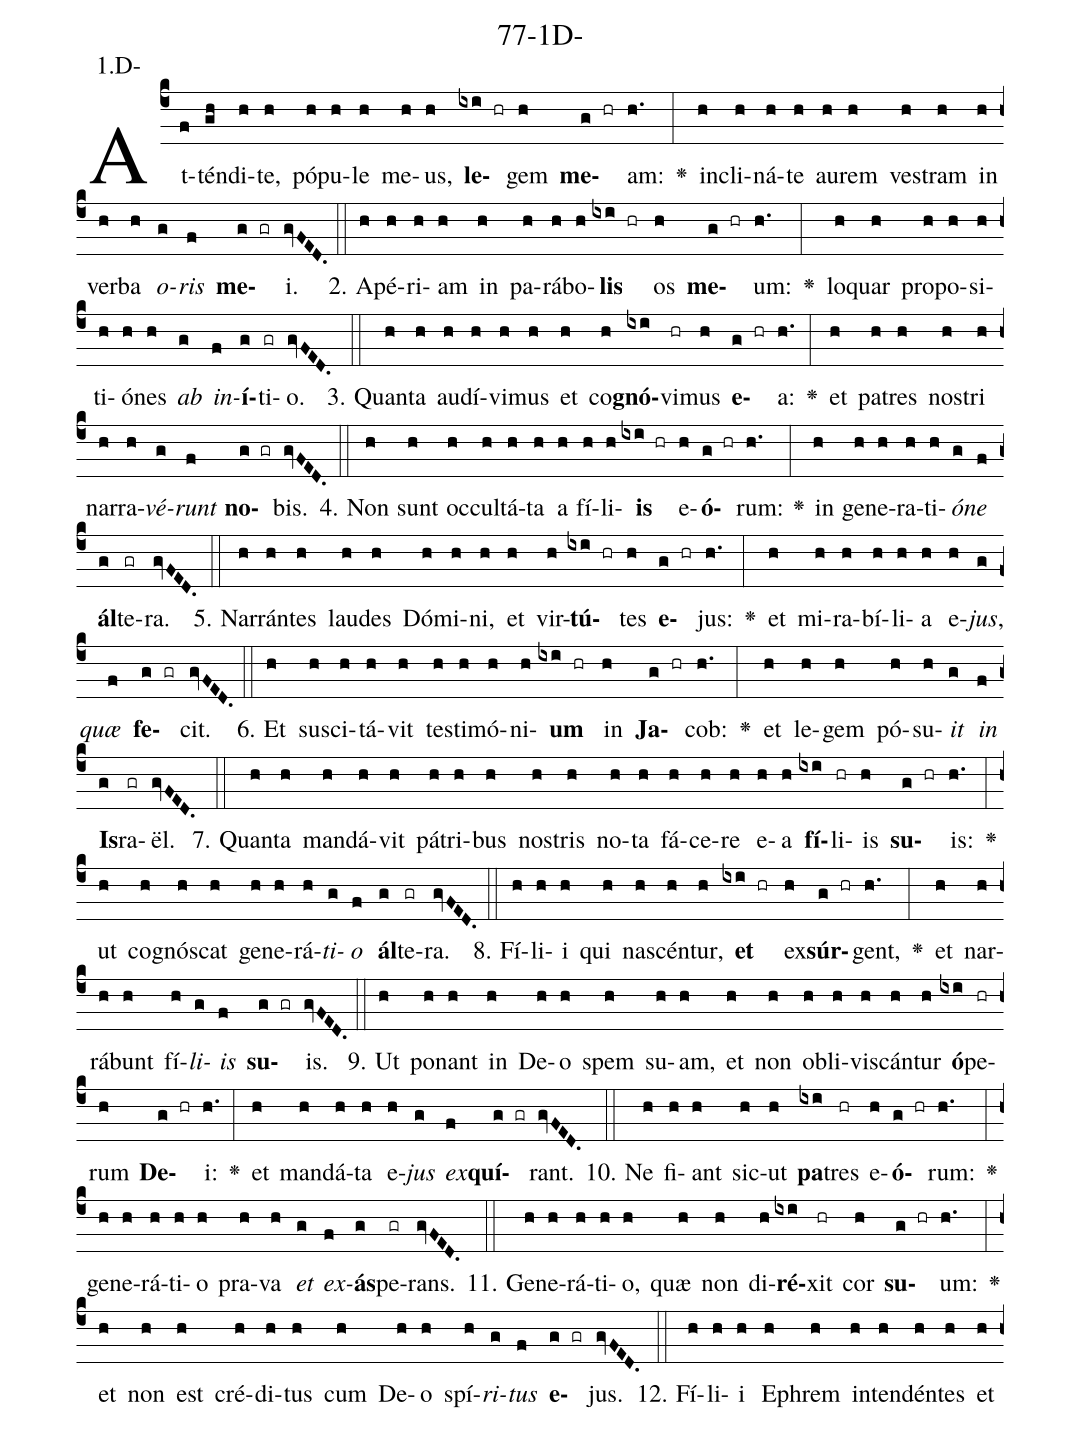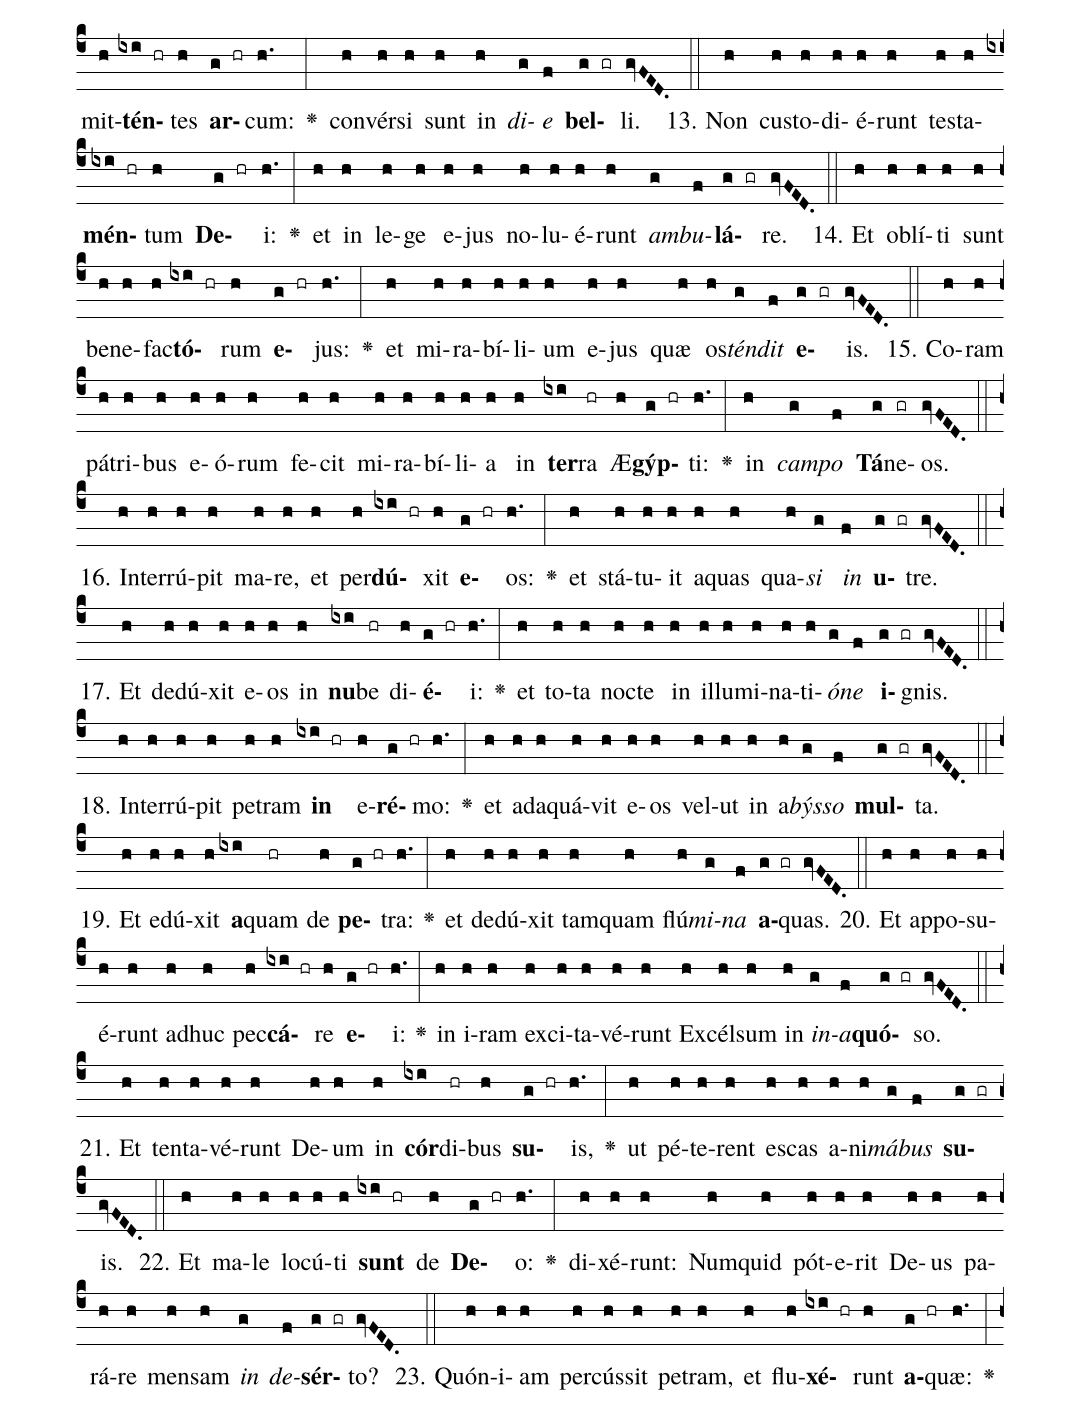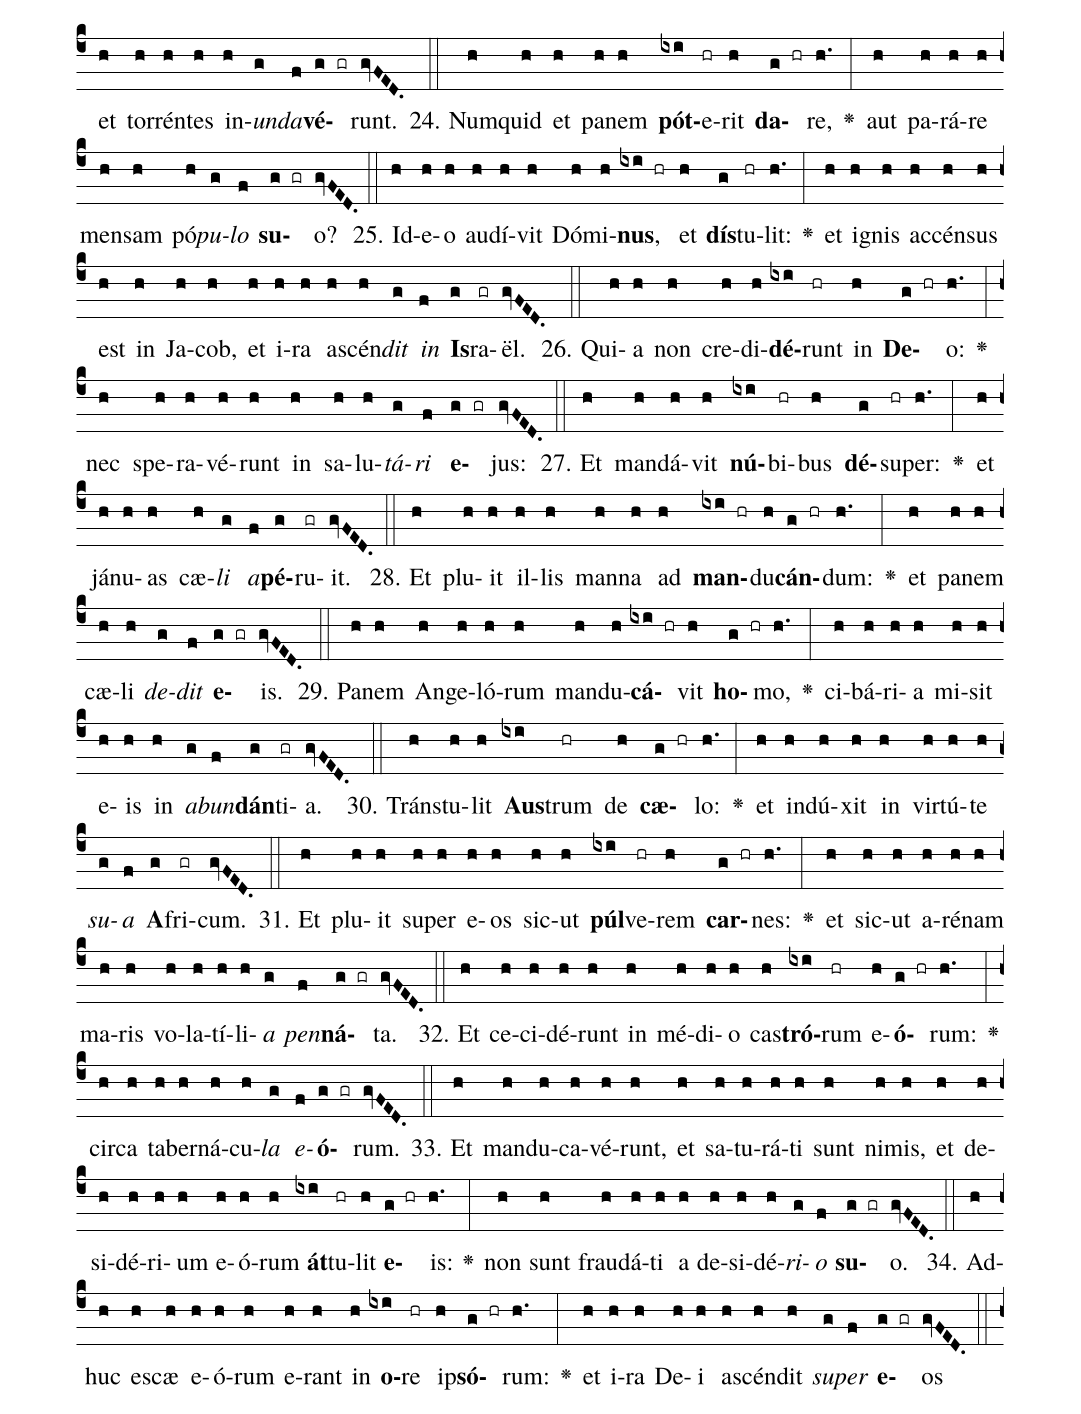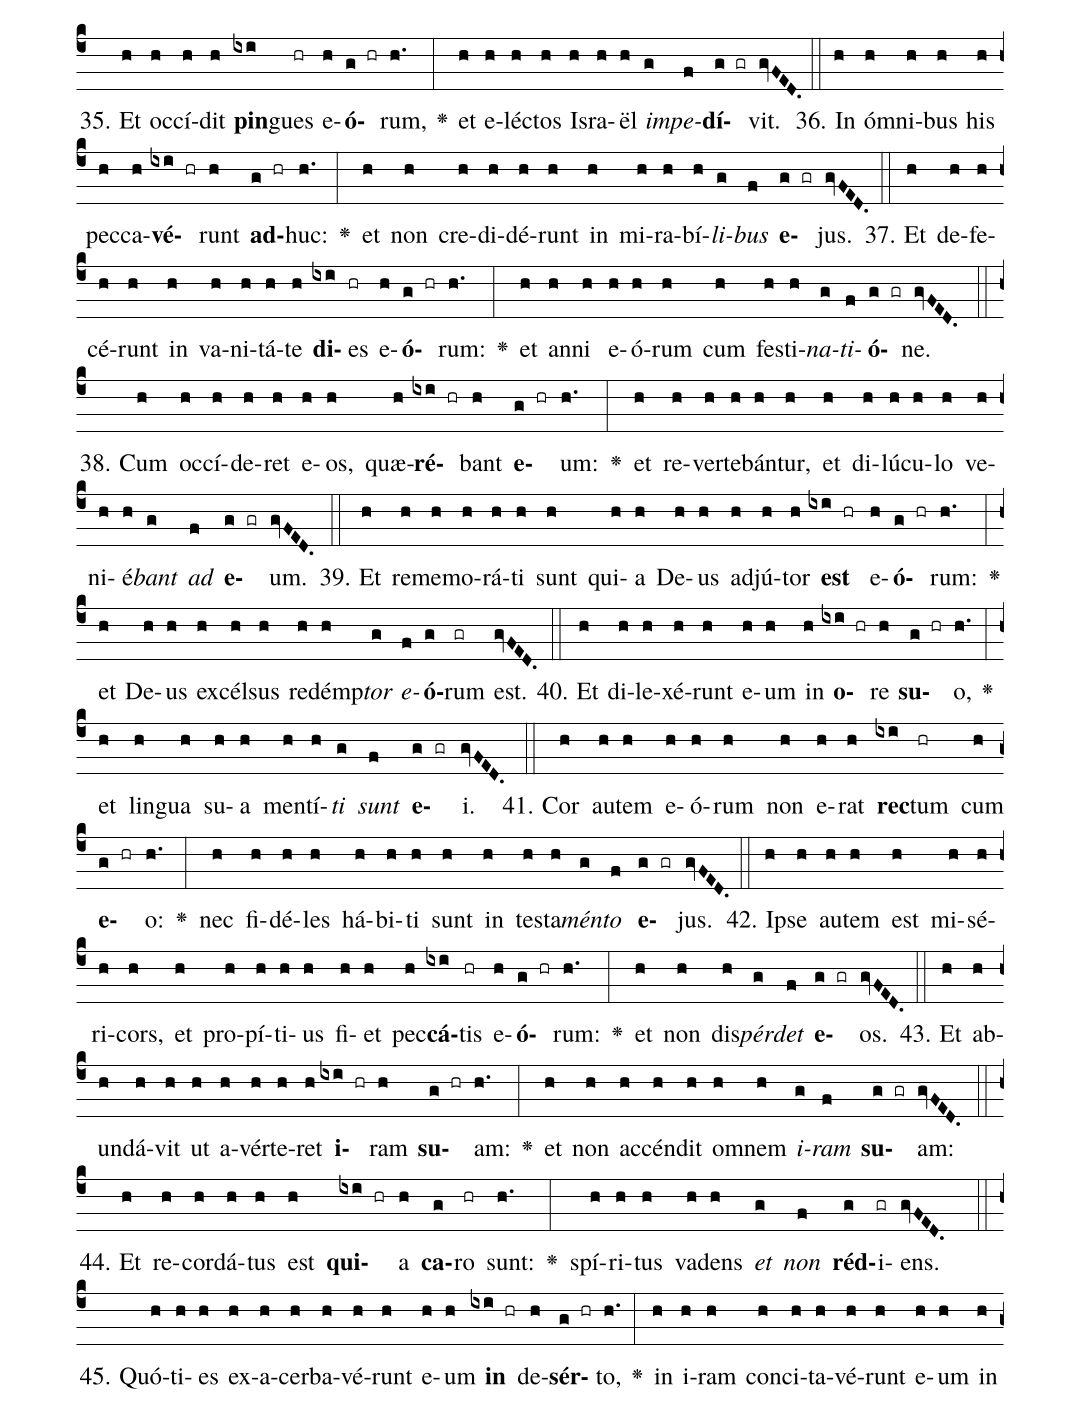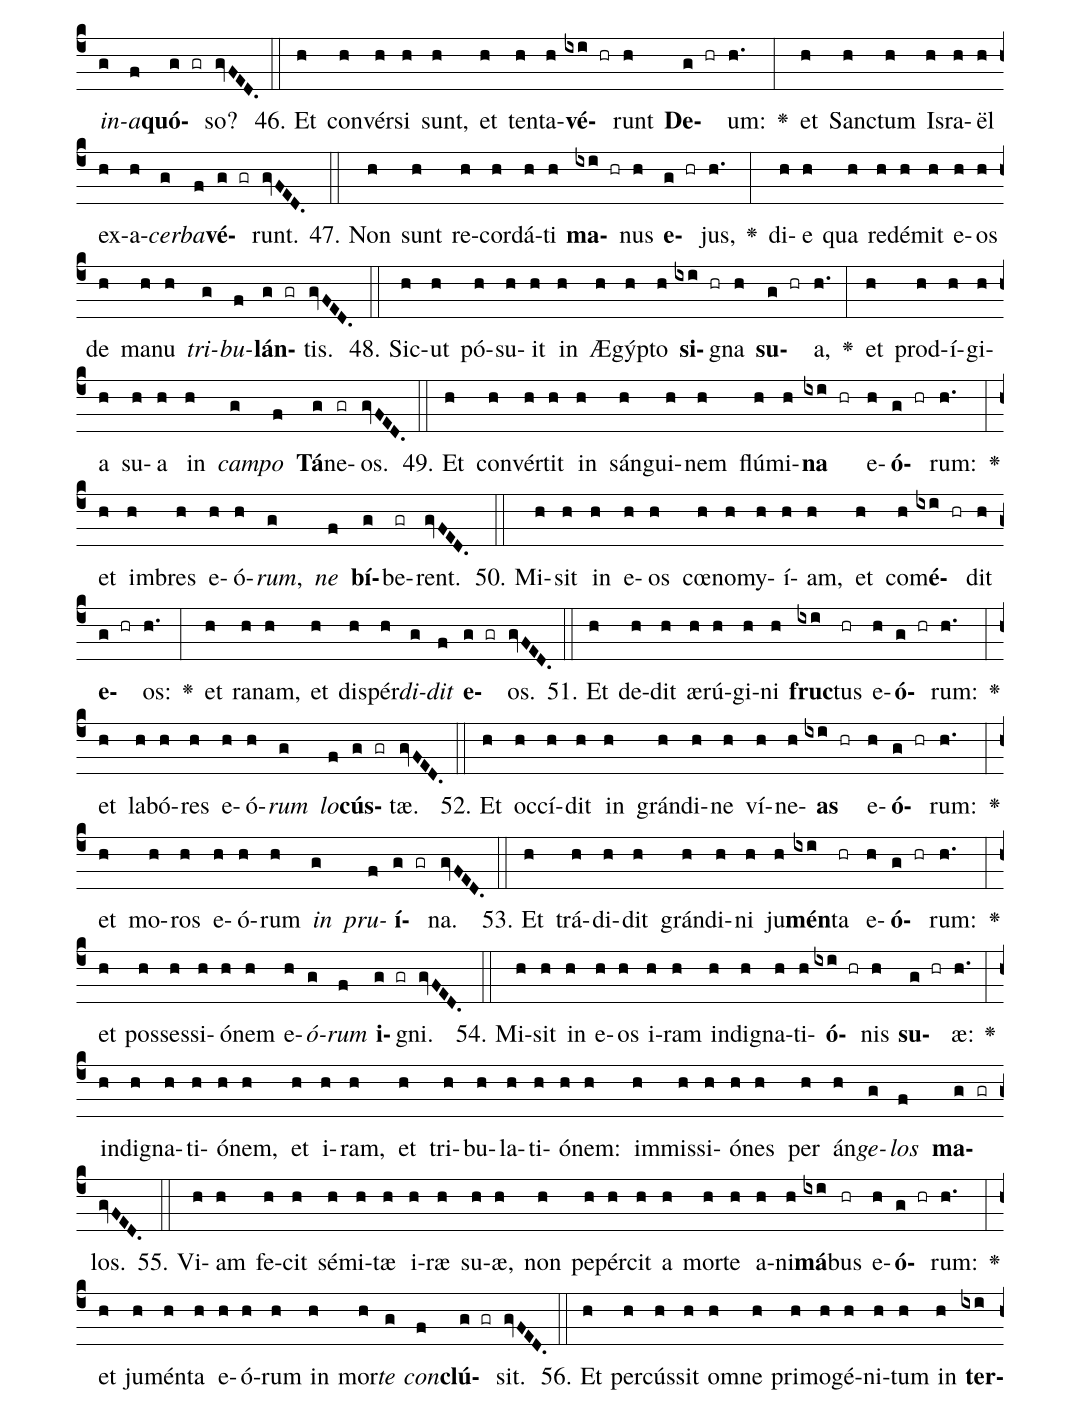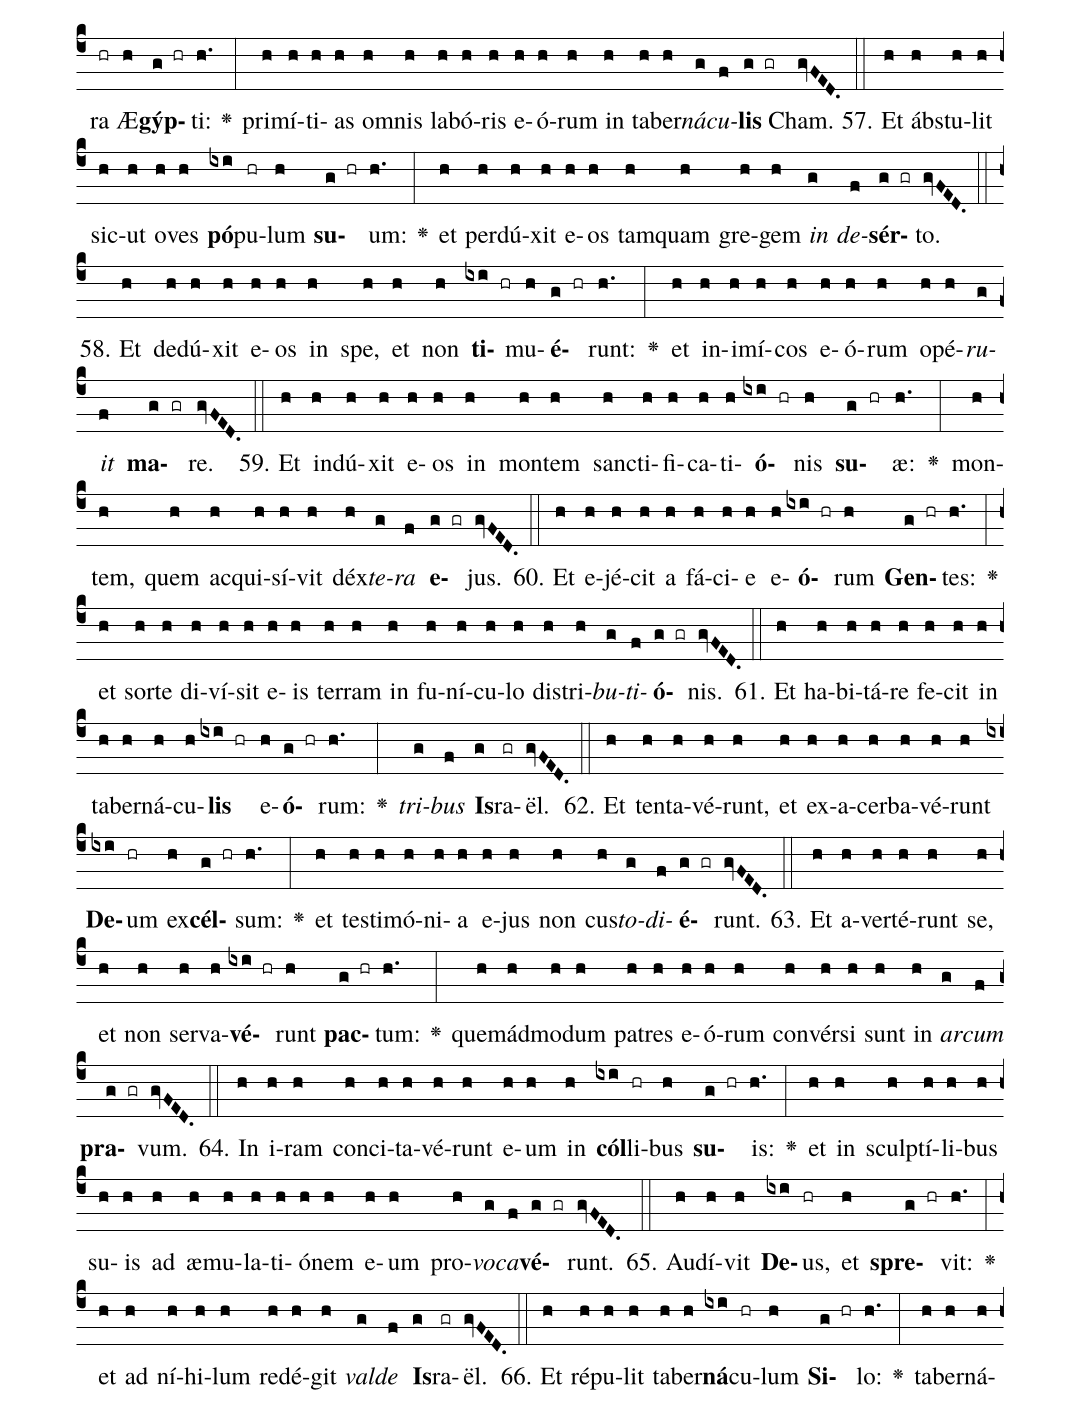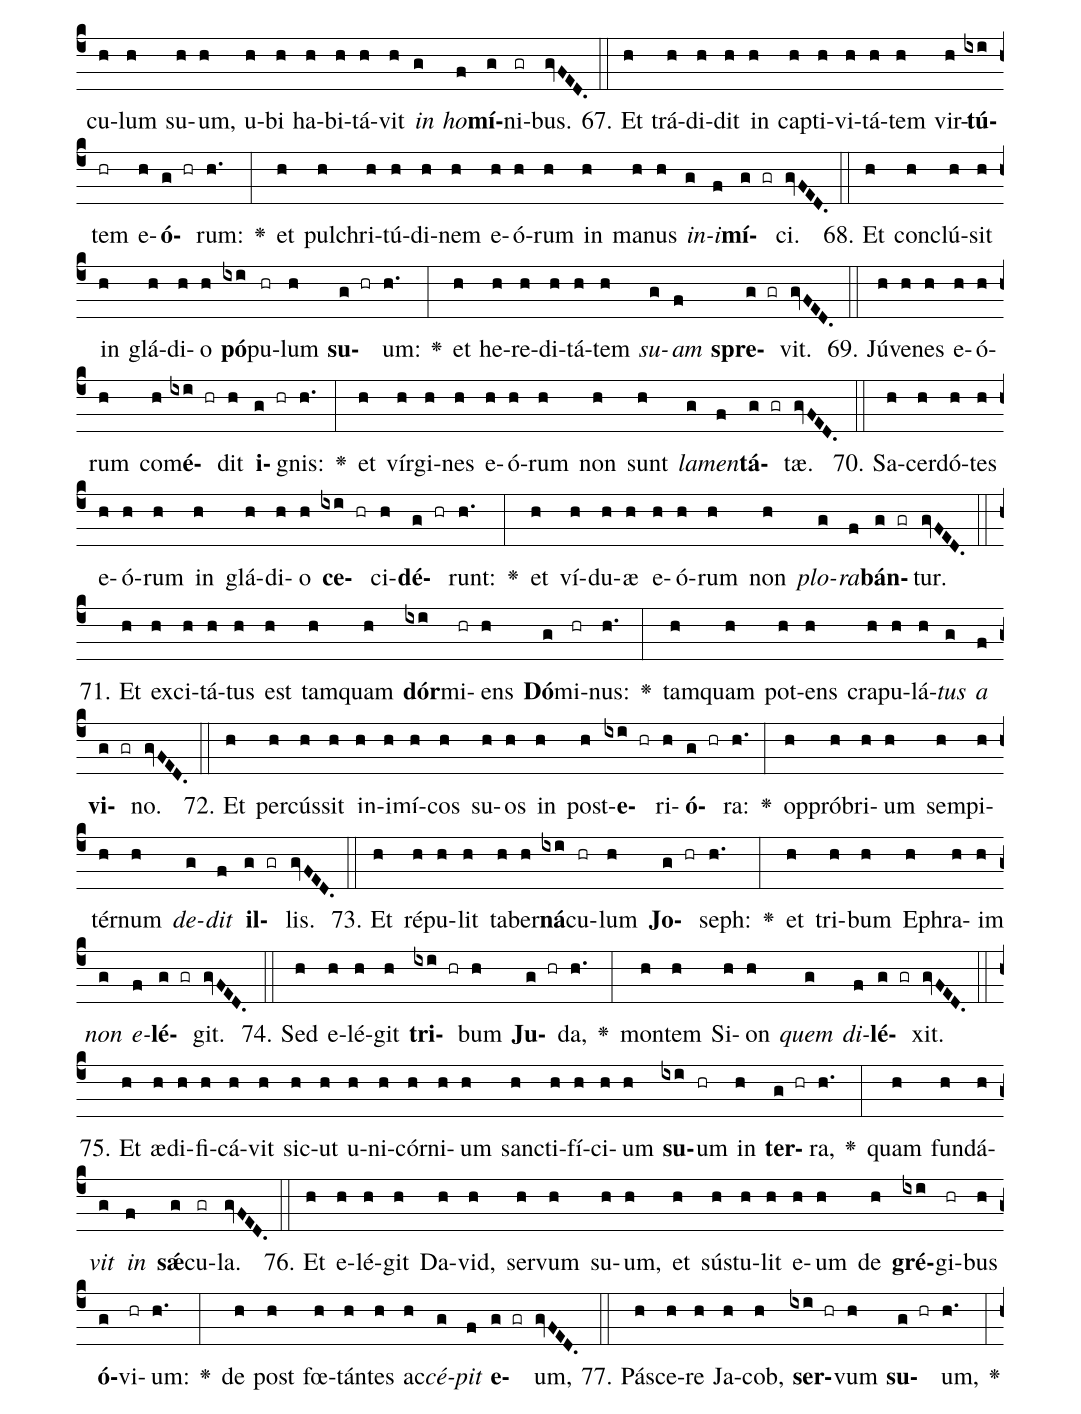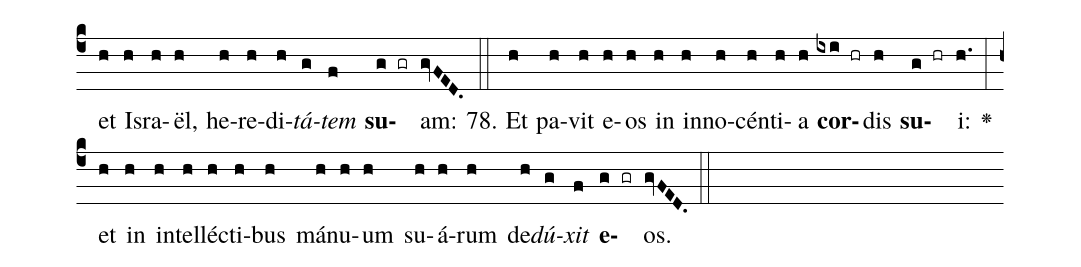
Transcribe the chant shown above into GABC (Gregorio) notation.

name: 77-1D-;
annotation: 1.D-;
%%
(c4)At(f)tén(gh)di(h)te,(h) pó(h)pu(h)le(h) me(h)us,(h) <b>le</b>(ixi hr)gem(h) <b>me</b>(g hr)am:(h.) <v>\greheightstar</v>(:) in(h)cli(h)ná(h)te(h) au(h)rem(h) ves(h)tram(h) in(h) ver(h)ba(h) <i>o</i>(g)<i>ris</i>(f) <b>me</b>(g gr)i.(gvFED.) (::)
2. A(h)pé(h)ri(h)am(h) in(h) pa(h)rá(h)bo(h)<b>lis</b>(ixi hr) os(h) <b>me</b>(g hr)um:(h.) <v>\greheightstar</v>(:) lo(h)quar(h) pro(h)po(h)si(h)ti(h)ó(h)nes(h) <i>ab</i>(g) <i>in</i>(f)<b>í</b>(g)ti(gr)o.(gvFED.) (::)
3. Quan(h)ta(h) au(h)dí(h)vi(h)mus(h) et(h) co(h)<b>gnó</b>(ixi)vi(hr)mus(h) <b>e</b>(g hr)a:(h.) <v>\greheightstar</v>(:) et(h) pa(h)tres(h) nos(h)tri(h) nar(h)ra(h)<i>vé</i>(g)<i>runt</i>(f) <b>no</b>(g gr)bis.(gvFED.) (::)
4. Non(h) sunt(h) oc(h)cul(h)tá(h)ta(h) a(h) fí(h)li(h)<b>is</b>(ixi hr) e(h)<b>ó</b>(g hr)rum:(h.) <v>\greheightstar</v>(:) in(h) ge(h)ne(h)ra(h)ti(h)<i>ó</i>(g)<i>ne</i>(f) <b>ál</b>(g)te(gr)ra.(gvFED.) (::)
5. Nar(h)rán(h)tes(h) lau(h)des(h) Dó(h)mi(h)ni,(h) et(h) vir(h)<b>tú</b>(ixi hr)tes(h) <b>e</b>(g hr)jus:(h.) <v>\greheightstar</v>(:) et(h) mi(h)ra(h)bí(h)li(h)a(h) e(h)<i>jus</i>,(g) <i>quæ</i>(f) <b>fe</b>(g gr)cit.(gvFED.) (::)
6. Et(h) su(h)sci(h)tá(h)vit(h) tes(h)ti(h)mó(h)ni(h)<b>um</b>(ixi hr) in(h) <b>Ja</b>(g hr)cob:(h.) <v>\greheightstar</v>(:) et(h) le(h)gem(h) pó(h)su(h)<i>it</i>(g) <i>in</i>(f) <b>Is</b>(g)ra(gr)ël.(gvFED.) (::)
7. Quan(h)ta(h) man(h)dá(h)vit(h) pá(h)tri(h)bus(h) nos(h)tris(h) no(h)ta(h) fá(h)ce(h)re(h) e(h)a(h) <b>fí</b>(ixi)li(hr)is(h) <b>su</b>(g hr)is:(h.) <v>\greheightstar</v>(:) ut(h) co(h)gnós(h)cat(h) ge(h)ne(h)rá(h)<i>ti</i>(g)<i>o</i>(f) <b>ál</b>(g)te(gr)ra.(gvFED.) (::)
8. Fí(h)li(h)i(h) qui(h) na(h)scén(h)tur,(h) <b>et</b>(ixi hr) ex(h)<b>súr</b>(g hr)gent,(h.) <v>\greheightstar</v>(:) et(h) nar(h)rá(h)bunt(h) fí(h)<i>li</i>(g)<i>is</i>(f) <b>su</b>(g gr)is.(gvFED.) (::)
9. Ut(h) po(h)nant(h) in(h) De(h)o(h) spem(h) su(h)am,(h) et(h) non(h) ob(h)li(h)vis(h)cán(h)tur(h) <b>ó</b>(ixi)pe(hr)rum(h) <b>De</b>(g hr)i:(h.) <v>\greheightstar</v>(:) et(h) man(h)dá(h)ta(h) e(h)<i>jus</i>(g) <i>ex</i>(f)<b>quí</b>(g gr)rant.(gvFED.) (::)
10. Ne(h) fi(h)ant(h) sic(h)ut(h) <b>pa</b>(ixi)tres(hr) e(h)<b>ó</b>(g hr)rum:(h.) <v>\greheightstar</v>(:) ge(h)ne(h)rá(h)ti(h)o(h) pra(h)va(h) <i>et</i>(g) <i>ex</i>(f)<b>ás</b>(g)pe(gr)rans.(gvFED.) (::)
11. Ge(h)ne(h)rá(h)ti(h)o,(h) quæ(h) non(h) di(h)<b>ré</b>(ixi)xit(hr) cor(h) <b>su</b>(g hr)um:(h.) <v>\greheightstar</v>(:) et(h) non(h) est(h) cré(h)di(h)tus(h) cum(h) De(h)o(h) spí(h)<i>ri</i>(g)<i>tus</i>(f) <b>e</b>(g gr)jus.(gvFED.) (::)
12. Fí(h)li(h)i(h) E(h)phrem(h) in(h)ten(h)dén(h)tes(h) et(h) mit(h)<b>tén</b>(ixi hr)tes(h) <b>ar</b>(g hr)cum:(h.) <v>\greheightstar</v>(:) con(h)vér(h)si(h) sunt(h) in(h) <i>di</i>(g)<i>e</i>(f) <b>bel</b>(g gr)li.(gvFED.) (::)
13. Non(h) cus(h)to(h)di(h)é(h)runt(h) tes(h)ta(h)<b>mén</b>(ixi hr)tum(h) <b>De</b>(g hr)i:(h.) <v>\greheightstar</v>(:) et(h) in(h) le(h)ge(h) e(h)jus(h) no(h)lu(h)é(h)runt(h) <i>am</i>(g)<i>bu</i>(f)<b>lá</b>(g gr)re.(gvFED.) (::)
14. Et(h) ob(h)lí(h)ti(h) sunt(h) be(h)ne(h)fac(h)<b>tó</b>(ixi hr)rum(h) <b>e</b>(g hr)jus:(h.) <v>\greheightstar</v>(:) et(h) mi(h)ra(h)bí(h)li(h)um(h) e(h)jus(h) quæ(h) os(h)<i>tén</i>(g)<i>dit</i>(f) <b>e</b>(g gr)is.(gvFED.) (::)
15. Co(h)ram(h) pá(h)tri(h)bus(h) e(h)ó(h)rum(h) fe(h)cit(h) mi(h)ra(h)bí(h)li(h)a(h) in(h) <b>ter</b>(ixi)ra(hr) Æ(h)<b>gýp</b>(g hr)ti:(h.) <v>\greheightstar</v>(:) in(h) <i>cam</i>(g)<i>po</i>(f) <b>Tá</b>(g)ne(gr)os.(gvFED.) (::)
16. In(h)ter(h)rú(h)pit(h) ma(h)re,(h) et(h) per(h)<b>dú</b>(ixi hr)xit(h) <b>e</b>(g hr)os:(h.) <v>\greheightstar</v>(:) et(h) stá(h)tu(h)it(h) a(h)quas(h) qua(h)<i>si</i>(g) <i>in</i>(f) <b>u</b>(g gr)tre.(gvFED.) (::)
17. Et(h) de(h)dú(h)xit(h) e(h)os(h) in(h) <b>nu</b>(ixi)be(hr) di(h)<b>é</b>(g hr)i:(h.) <v>\greheightstar</v>(:) et(h) to(h)ta(h) noc(h)te(h) in(h) il(h)lu(h)mi(h)na(h)ti(h)<i>ó</i>(g)<i>ne</i>(f) <b>i</b>(g gr)gnis.(gvFED.) (::)
18. In(h)ter(h)rú(h)pit(h) pe(h)tram(h) <b>in</b>(ixi hr) e(h)<b>ré</b>(g hr)mo:(h.) <v>\greheightstar</v>(:) et(h) ad(h)a(h)quá(h)vit(h) e(h)os(h) vel(h)ut(h) in(h) a(h)<i>býs</i>(g)<i>so</i>(f) <b>mul</b>(g gr)ta.(gvFED.) (::)
19. Et(h) e(h)dú(h)xit(h) <b>a</b>(ixi)quam(hr) de(h) <b>pe</b>(g hr)tra:(h.) <v>\greheightstar</v>(:) et(h) de(h)dú(h)xit(h) tam(h)quam(h) flú(h)<i>mi</i>(g)<i>na</i>(f) <b>a</b>(g gr)quas.(gvFED.) (::)
20. Et(h) ap(h)po(h)su(h)é(h)runt(h) ad(h)huc(h) pec(h)<b>cá</b>(ixi hr)re(h) <b>e</b>(g hr)i:(h.) <v>\greheightstar</v>(:) in(h) i(h)ram(h) ex(h)ci(h)ta(h)vé(h)runt(h) Ex(h)cél(h)sum(h) in(h) <i>in</i>(g)<i>a</i>(f)<b>quó</b>(g gr)so.(gvFED.) (::)
21. Et(h) ten(h)ta(h)vé(h)runt(h) De(h)um(h) in(h) <b>cór</b>(ixi)di(hr)bus(h) <b>su</b>(g hr)is,(h.) <v>\greheightstar</v>(:) ut(h) pé(h)te(h)rent(h) es(h)cas(h) a(h)ni(h)<i>má</i>(g)<i>bus</i>(f) <b>su</b>(g gr)is.(gvFED.) (::)
22. Et(h) ma(h)le(h) lo(h)cú(h)ti(h) <b>sunt</b>(ixi hr) de(h) <b>De</b>(g hr)o:(h.) <v>\greheightstar</v>(:) di(h)xé(h)runt:(h) Num(h)quid(h) pót(h)e(h)rit(h) De(h)us(h) pa(h)rá(h)re(h) men(h)sam(h) <i>in</i>(g) <i>de</i>(f)<b>sér</b>(g gr)to?(gvFED.) (::)
23. Quón(h)i(h)am(h) per(h)cús(h)sit(h) pe(h)tram,(h) et(h) flu(h)<b>xé</b>(ixi hr)runt(h) <b>a</b>(g hr)quæ:(h.) <v>\greheightstar</v>(:) et(h) tor(h)rén(h)tes(h) in(h)<i>un</i>(g)<i>da</i>(f)<b>vé</b>(g gr)runt.(gvFED.) (::)
24. Num(h)quid(h) et(h) pa(h)nem(h) <b>pót</b>(ixi)e(hr)rit(h) <b>da</b>(g hr)re,(h.) <v>\greheightstar</v>(:) aut(h) pa(h)rá(h)re(h) men(h)sam(h) pó(h)<i>pu</i>(g)<i>lo</i>(f) <b>su</b>(g gr)o?(gvFED.) (::)
25. Id(h)e(h)o(h) au(h)dí(h)vit(h) Dó(h)mi(h)<b>nus</b>,(ixi hr) et(h) <b>dís</b>(g)tu(hr)lit:(h.) <v>\greheightstar</v>(:) et(h) i(h)gnis(h) ac(h)cén(h)sus(h) est(h) in(h) Ja(h)cob,(h) et(h) i(h)ra(h) a(h)scén(h)<i>dit</i>(g) <i>in</i>(f) <b>Is</b>(g)ra(gr)ël.(gvFED.) (::)
26. Qui(h)a(h) non(h) cre(h)di(h)<b>dé</b>(ixi)runt(hr) in(h) <b>De</b>(g hr)o:(h.) <v>\greheightstar</v>(:) nec(h) spe(h)ra(h)vé(h)runt(h) in(h) sa(h)lu(h)<i>tá</i>(g)<i>ri</i>(f) <b>e</b>(g gr)jus:(gvFED.) (::)
27. Et(h) man(h)dá(h)vit(h) <b>nú</b>(ixi)bi(hr)bus(h) <b>dé</b>(g)su(hr)per:(h.) <v>\greheightstar</v>(:) et(h) já(h)nu(h)as(h) cæ(h)<i>li</i>(g) <i>a</i>(f)<b>pé</b>(g)ru(gr)it.(gvFED.) (::)
28. Et(h) plu(h)it(h) il(h)lis(h) man(h)na(h) ad(h) <b>man</b>(ixi hr)du(h)<b>cán</b>(g hr)dum:(h.) <v>\greheightstar</v>(:) et(h) pa(h)nem(h) cæ(h)li(h) <i>de</i>(g)<i>dit</i>(f) <b>e</b>(g gr)is.(gvFED.) (::)
29. Pa(h)nem(h) An(h)ge(h)ló(h)rum(h) man(h)du(h)<b>cá</b>(ixi hr)vit(h) <b>ho</b>(g hr)mo,(h.) <v>\greheightstar</v>(:) ci(h)bá(h)ri(h)a(h) mi(h)sit(h) e(h)is(h) in(h) <i>ab</i>(g)<i>un</i>(f)<b>dán</b>(g)ti(gr)a.(gvFED.) (::)
30. Tráns(h)tu(h)lit(h) <b>Aus</b>(ixi)trum(hr) de(h) <b>cæ</b>(g hr)lo:(h.) <v>\greheightstar</v>(:) et(h) in(h)dú(h)xit(h) in(h) vir(h)tú(h)te(h) <i>su</i>(g)<i>a</i>(f) <b>A</b>(g)fri(gr)cum.(gvFED.) (::)
31. Et(h) plu(h)it(h) su(h)per(h) e(h)os(h) sic(h)ut(h) <b>púl</b>(ixi)ve(hr)rem(h) <b>car</b>(g hr)nes:(h.) <v>\greheightstar</v>(:) et(h) sic(h)ut(h) a(h)ré(h)nam(h) ma(h)ris(h) vo(h)la(h)tí(h)li(h)<i>a</i>(g) <i>pen</i>(f)<b>ná</b>(g gr)ta.(gvFED.) (::)
32. Et(h) ce(h)ci(h)dé(h)runt(h) in(h) mé(h)di(h)o(h) cas(h)<b>tró</b>(ixi)rum(hr) e(h)<b>ó</b>(g hr)rum:(h.) <v>\greheightstar</v>(:) cir(h)ca(h) ta(h)ber(h)ná(h)cu(h)<i>la</i>(g) <i>e</i>(f)<b>ó</b>(g gr)rum.(gvFED.) (::)
33. Et(h) man(h)du(h)ca(h)vé(h)runt,(h) et(h) sa(h)tu(h)rá(h)ti(h) sunt(h) ni(h)mis,(h) et(h) de(h)si(h)dé(h)ri(h)um(h) e(h)ó(h)rum(h) <b>át</b>(ixi)tu(hr)lit(h) <b>e</b>(g hr)is:(h.) <v>\greheightstar</v>(:) non(h) sunt(h) frau(h)dá(h)ti(h) a(h) de(h)si(h)dé(h)<i>ri</i>(g)<i>o</i>(f) <b>su</b>(g gr)o.(gvFED.) (::)
34. Ad(h)huc(h) e(h)scæ(h) e(h)ó(h)rum(h) e(h)rant(h) in(h) <b>o</b>(ixi)re(hr) ip(h)<b>só</b>(g hr)rum:(h.) <v>\greheightstar</v>(:) et(h) i(h)ra(h) De(h)i(h) a(h)scén(h)dit(h) <i>su</i>(g)<i>per</i>(f) <b>e</b>(g gr)os(gvFED.) (::)
35. Et(h) oc(h)cí(h)dit(h) <b>pin</b>(ixi)gues(hr) e(h)<b>ó</b>(g hr)rum,(h.) <v>\greheightstar</v>(:) et(h) e(h)léc(h)tos(h) Is(h)ra(h)ël(h) <i>im</i>(g)<i>pe</i>(f)<b>dí</b>(g gr)vit.(gvFED.) (::)
36. In(h) óm(h)ni(h)bus(h) his(h) pec(h)ca(h)<b>vé</b>(ixi hr)runt(h) <b>ad</b>(g hr)huc:(h.) <v>\greheightstar</v>(:) et(h) non(h) cre(h)di(h)dé(h)runt(h) in(h) mi(h)ra(h)bí(h)<i>li</i>(g)<i>bus</i>(f) <b>e</b>(g gr)jus.(gvFED.) (::)
37. Et(h) de(h)fe(h)cé(h)runt(h) in(h) va(h)ni(h)tá(h)te(h) <b>di</b>(ixi)es(hr) e(h)<b>ó</b>(g hr)rum:(h.) <v>\greheightstar</v>(:) et(h) an(h)ni(h) e(h)ó(h)rum(h) cum(h) fes(h)ti(h)<i>na</i>(g)<i>ti</i>(f)<b>ó</b>(g gr)ne.(gvFED.) (::)
38. Cum(h) oc(h)cí(h)de(h)ret(h) e(h)os,(h) quæ(h)<b>ré</b>(ixi hr)bant(h) <b>e</b>(g hr)um:(h.) <v>\greheightstar</v>(:) et(h) re(h)ver(h)te(h)bán(h)tur,(h) et(h) di(h)lú(h)cu(h)lo(h) ve(h)ni(h)é(h)<i>bant</i>(g) <i>ad</i>(f) <b>e</b>(g gr)um.(gvFED.) (::)
39. Et(h) re(h)me(h)mo(h)rá(h)ti(h) sunt(h) qui(h)a(h) De(h)us(h) ad(h)jú(h)tor(h) <b>est</b>(ixi hr) e(h)<b>ó</b>(g hr)rum:(h.) <v>\greheightstar</v>(:) et(h) De(h)us(h) ex(h)cél(h)sus(h) red(h)émp(h)<i>tor</i>(g) <i>e</i>(f)<b>ó</b>(g)rum(gr) est.(gvFED.) (::)
40. Et(h) di(h)le(h)xé(h)runt(h) e(h)um(h) in(h) <b>o</b>(ixi hr)re(h) <b>su</b>(g hr)o,(h.) <v>\greheightstar</v>(:) et(h) lin(h)gua(h) su(h)a(h) men(h)tí(h)<i>ti</i>(g) <i>sunt</i>(f) <b>e</b>(g gr)i.(gvFED.) (::)
41. Cor(h) au(h)tem(h) e(h)ó(h)rum(h) non(h) e(h)rat(h) <b>rec</b>(ixi)tum(hr) cum(h) <b>e</b>(g hr)o:(h.) <v>\greheightstar</v>(:) nec(h) fi(h)dé(h)les(h) há(h)bi(h)ti(h) sunt(h) in(h) tes(h)ta(h)<i>mén</i>(g)<i>to</i>(f) <b>e</b>(g gr)jus.(gvFED.) (::)
42. Ip(h)se(h) au(h)tem(h) est(h) mi(h)sé(h)ri(h)cors,(h) et(h) pro(h)pí(h)ti(h)us(h) fi(h)et(h) pec(h)<b>cá</b>(ixi)tis(hr) e(h)<b>ó</b>(g hr)rum:(h.) <v>\greheightstar</v>(:) et(h) non(h) dis(h)<i>pér</i>(g)<i>det</i>(f) <b>e</b>(g gr)os.(gvFED.) (::)
43. Et(h) ab(h)un(h)dá(h)vit(h) ut(h) a(h)vér(h)te(h)ret(h) <b>i</b>(ixi hr)ram(h) <b>su</b>(g hr)am:(h.) <v>\greheightstar</v>(:) et(h) non(h) ac(h)cén(h)dit(h) om(h)nem(h) <i>i</i>(g)<i>ram</i>(f) <b>su</b>(g gr)am:(gvFED.) (::)
44. Et(h) re(h)cor(h)dá(h)tus(h) est(h) <b>qui</b>(ixi hr)a(h) <b>ca</b>(g)ro(hr) sunt:(h.) <v>\greheightstar</v>(:) spí(h)ri(h)tus(h) va(h)dens(h) <i>et</i>(g) <i>non</i>(f) <b>réd</b>(g)i(gr)ens.(gvFED.) (::)
45. Quó(h)ti(h)es(h) ex(h)a(h)cer(h)ba(h)vé(h)runt(h) e(h)um(h) <b>in</b>(ixi hr) de(h)<b>sér</b>(g hr)to,(h.) <v>\greheightstar</v>(:) in(h) i(h)ram(h) con(h)ci(h)ta(h)vé(h)runt(h) e(h)um(h) in(h) <i>in</i>(g)<i>a</i>(f)<b>quó</b>(g gr)so?(gvFED.) (::)
46. Et(h) con(h)vér(h)si(h) sunt,(h) et(h) ten(h)ta(h)<b>vé</b>(ixi hr)runt(h) <b>De</b>(g hr)um:(h.) <v>\greheightstar</v>(:) et(h) Sanc(h)tum(h) Is(h)ra(h)ël(h) ex(h)a(h)<i>cer</i>(g)<i>ba</i>(f)<b>vé</b>(g gr)runt.(gvFED.) (::)
47. Non(h) sunt(h) re(h)cor(h)dá(h)ti(h) <b>ma</b>(ixi hr)nus(h) <b>e</b>(g hr)jus,(h.) <v>\greheightstar</v>(:) di(h)e(h) qua(h) red(h)é(h)mit(h) e(h)os(h) de(h) ma(h)nu(h) <i>tri</i>(g)<i>bu</i>(f)<b>lán</b>(g gr)tis.(gvFED.) (::)
48. Sic(h)ut(h) pó(h)su(h)it(h) in(h) Æ(h)gýp(h)to(h) <b>si</b>(ixi hr)gna(h) <b>su</b>(g hr)a,(h.) <v>\greheightstar</v>(:) et(h) prod(h)í(h)gi(h)a(h) su(h)a(h) in(h) <i>cam</i>(g)<i>po</i>(f) <b>Tá</b>(g)ne(gr)os.(gvFED.) (::)
49. Et(h) con(h)vér(h)tit(h) in(h) sán(h)gui(h)nem(h) flú(h)mi(h)<b>na</b>(ixi hr) e(h)<b>ó</b>(g hr)rum:(h.) <v>\greheightstar</v>(:) et(h) im(h)bres(h) e(h)ó(h)<i>rum</i>,(g) <i>ne</i>(f) <b>bí</b>(g)be(gr)rent.(gvFED.) (::)
50. Mi(h)sit(h) in(h) e(h)os(h) cœ(h)no(h)my(h)í(h)am,(h) et(h) com(h)<b>é</b>(ixi hr)dit(h) <b>e</b>(g hr)os:(h.) <v>\greheightstar</v>(:) et(h) ra(h)nam,(h) et(h) dis(h)pér(h)<i>di</i>(g)<i>dit</i>(f) <b>e</b>(g gr)os.(gvFED.) (::)
51. Et(h) de(h)dit(h) æ(h)rú(h)gi(h)ni(h) <b>fruc</b>(ixi)tus(hr) e(h)<b>ó</b>(g hr)rum:(h.) <v>\greheightstar</v>(:) et(h) la(h)bó(h)res(h) e(h)ó(h)<i>rum</i>(g) <i>lo</i>(f)<b>cús</b>(g gr)tæ.(gvFED.) (::)
52. Et(h) oc(h)cí(h)dit(h) in(h) grán(h)di(h)ne(h) ví(h)ne(h)<b>as</b>(ixi hr) e(h)<b>ó</b>(g hr)rum:(h.) <v>\greheightstar</v>(:) et(h) mo(h)ros(h) e(h)ó(h)rum(h) <i>in</i>(g) <i>pru</i>(f)<b>í</b>(g gr)na.(gvFED.) (::)
53. Et(h) trá(h)di(h)dit(h) grán(h)di(h)ni(h) ju(h)<b>mén</b>(ixi)ta(hr) e(h)<b>ó</b>(g hr)rum:(h.) <v>\greheightstar</v>(:) et(h) pos(h)ses(h)si(h)ó(h)nem(h) e(h)<i>ó</i>(g)<i>rum</i>(f) <b>i</b>(g gr)gni.(gvFED.) (::)
54. Mi(h)sit(h) in(h) e(h)os(h) i(h)ram(h) in(h)di(h)gna(h)ti(h)<b>ó</b>(ixi hr)nis(h) <b>su</b>(g hr)æ:(h.) <v>\greheightstar</v>(:) in(h)di(h)gna(h)ti(h)ó(h)nem,(h) et(h) i(h)ram,(h) et(h) tri(h)bu(h)la(h)ti(h)ó(h)nem:(h) im(h)mis(h)si(h)ó(h)nes(h) per(h) án(h)<i>ge</i>(g)<i>los</i>(f) <b>ma</b>(g gr)los.(gvFED.) (::)
55. Vi(h)am(h) fe(h)cit(h) sé(h)mi(h)tæ(h) i(h)ræ(h) su(h)æ,(h) non(h) pe(h)pér(h)cit(h) a(h) mor(h)te(h) a(h)ni(h)<b>má</b>(ixi)bus(hr) e(h)<b>ó</b>(g hr)rum:(h.) <v>\greheightstar</v>(:) et(h) ju(h)mén(h)ta(h) e(h)ó(h)rum(h) in(h) mor(h)<i>te</i>(g) <i>con</i>(f)<b>clú</b>(g gr)sit.(gvFED.) (::)
56. Et(h) per(h)cús(h)sit(h) om(h)ne(h) pri(h)mo(h)gé(h)ni(h)tum(h) in(h) <b>ter</b>(ixi)ra(hr) Æ(h)<b>gýp</b>(g hr)ti:(h.) <v>\greheightstar</v>(:) pri(h)mí(h)ti(h)as(h) om(h)nis(h) la(h)bó(h)ris(h) e(h)ó(h)rum(h) in(h) ta(h)ber(h)<i>ná</i>(g)<i>cu</i>(f)<b>lis</b>(g gr) Cham.(gvFED.) (::)
57. Et(h) ábs(h)tu(h)lit(h) sic(h)ut(h) o(h)ves(h) <b>pó</b>(ixi)pu(hr)lum(h) <b>su</b>(g hr)um:(h.) <v>\greheightstar</v>(:) et(h) per(h)dú(h)xit(h) e(h)os(h) tam(h)quam(h) gre(h)gem(h) <i>in</i>(g) <i>de</i>(f)<b>sér</b>(g gr)to.(gvFED.) (::)
58. Et(h) de(h)dú(h)xit(h) e(h)os(h) in(h) spe,(h) et(h) non(h) <b>ti</b>(ixi hr)mu(h)<b>é</b>(g hr)runt:(h.) <v>\greheightstar</v>(:) et(h) in(h)i(h)mí(h)cos(h) e(h)ó(h)rum(h) o(h)pé(h)<i>ru</i>(g)<i>it</i>(f) <b>ma</b>(g gr)re.(gvFED.) (::)
59. Et(h) in(h)dú(h)xit(h) e(h)os(h) in(h) mon(h)tem(h) sanc(h)ti(h)fi(h)ca(h)ti(h)<b>ó</b>(ixi hr)nis(h) <b>su</b>(g hr)æ:(h.) <v>\greheightstar</v>(:) mon(h)tem,(h) quem(h) ac(h)qui(h)sí(h)vit(h) déx(h)<i>te</i>(g)<i>ra</i>(f) <b>e</b>(g gr)jus.(gvFED.) (::)
60. Et(h) e(h)jé(h)cit(h) a(h) fá(h)ci(h)e(h) e(h)<b>ó</b>(ixi hr)rum(h) <b>Gen</b>(g hr)tes:(h.) <v>\greheightstar</v>(:) et(h) sor(h)te(h) di(h)ví(h)sit(h) e(h)is(h) ter(h)ram(h) in(h) fu(h)ní(h)cu(h)lo(h) dis(h)tri(h)<i>bu</i>(g)<i>ti</i>(f)<b>ó</b>(g gr)nis.(gvFED.) (::)
61. Et(h) ha(h)bi(h)tá(h)re(h) fe(h)cit(h) in(h) ta(h)ber(h)ná(h)cu(h)<b>lis</b>(ixi hr) e(h)<b>ó</b>(g hr)rum:(h.) <v>\greheightstar</v>(:) <i>tri</i>(g)<i>bus</i>(f) <b>Is</b>(g)ra(gr)ël.(gvFED.) (::)
62. Et(h) ten(h)ta(h)vé(h)runt,(h) et(h) ex(h)a(h)cer(h)ba(h)vé(h)runt(h) <b>De</b>(ixi)um(hr) ex(h)<b>cél</b>(g hr)sum:(h.) <v>\greheightstar</v>(:) et(h) tes(h)ti(h)mó(h)ni(h)a(h) e(h)jus(h) non(h) cus(h)<i>to</i>(g)<i>di</i>(f)<b>é</b>(g gr)runt.(gvFED.) (::)
63. Et(h) a(h)ver(h)té(h)runt(h) se,(h) et(h) non(h) ser(h)va(h)<b>vé</b>(ixi hr)runt(h) <b>pac</b>(g hr)tum:(h.) <v>\greheightstar</v>(:) quem(h)ád(h)mo(h)dum(h) pa(h)tres(h) e(h)ó(h)rum(h) con(h)vér(h)si(h) sunt(h) in(h) <i>ar</i>(g)<i>cum</i>(f) <b>pra</b>(g gr)vum.(gvFED.) (::)
64. In(h) i(h)ram(h) con(h)ci(h)ta(h)vé(h)runt(h) e(h)um(h) in(h) <b>cól</b>(ixi)li(hr)bus(h) <b>su</b>(g hr)is:(h.) <v>\greheightstar</v>(:) et(h) in(h) sculp(h)tí(h)li(h)bus(h) su(h)is(h) ad(h) æ(h)mu(h)la(h)ti(h)ó(h)nem(h) e(h)um(h) pro(h)<i>vo</i>(g)<i>ca</i>(f)<b>vé</b>(g gr)runt.(gvFED.) (::)
65. Au(h)dí(h)vit(h) <b>De</b>(ixi)us,(hr) et(h) <b>spre</b>(g hr)vit:(h.) <v>\greheightstar</v>(:) et(h) ad(h) ní(h)hi(h)lum(h) red(h)é(h)git(h) <i>val</i>(g)<i>de</i>(f) <b>Is</b>(g)ra(gr)ël.(gvFED.) (::)
66. Et(h) ré(h)pu(h)lit(h) ta(h)ber(h)<b>ná</b>(ixi)cu(hr)lum(h) <b>Si</b>(g hr)lo:(h.) <v>\greheightstar</v>(:) ta(h)ber(h)ná(h)cu(h)lum(h) su(h)um,(h) u(h)bi(h) ha(h)bi(h)tá(h)vit(h) <i>in</i>(g) <i>ho</i>(f)<b>mí</b>(g)ni(gr)bus.(gvFED.) (::)
67. Et(h) trá(h)di(h)dit(h) in(h) cap(h)ti(h)vi(h)tá(h)tem(h) vir(h)<b>tú</b>(ixi)tem(hr) e(h)<b>ó</b>(g hr)rum:(h.) <v>\greheightstar</v>(:) et(h) pul(h)chri(h)tú(h)di(h)nem(h) e(h)ó(h)rum(h) in(h) ma(h)nus(h) <i>in</i>(g)<i>i</i>(f)<b>mí</b>(g gr)ci.(gvFED.) (::)
68. Et(h) con(h)clú(h)sit(h) in(h) glá(h)di(h)o(h) <b>pó</b>(ixi)pu(hr)lum(h) <b>su</b>(g hr)um:(h.) <v>\greheightstar</v>(:) et(h) he(h)re(h)di(h)tá(h)tem(h) <i>su</i>(g)<i>am</i>(f) <b>spre</b>(g gr)vit.(gvFED.) (::)
69. Jú(h)ve(h)nes(h) e(h)ó(h)rum(h) com(h)<b>é</b>(ixi hr)dit(h) <b>i</b>(g hr)gnis:(h.) <v>\greheightstar</v>(:) et(h) vír(h)gi(h)nes(h) e(h)ó(h)rum(h) non(h) sunt(h) <i>la</i>(g)<i>men</i>(f)<b>tá</b>(g gr)tæ.(gvFED.) (::)
70. Sa(h)cer(h)dó(h)tes(h) e(h)ó(h)rum(h) in(h) glá(h)di(h)o(h) <b>ce</b>(ixi hr)ci(h)<b>dé</b>(g hr)runt:(h.) <v>\greheightstar</v>(:) et(h) ví(h)du(h)æ(h) e(h)ó(h)rum(h) non(h) <i>plo</i>(g)<i>ra</i>(f)<b>bán</b>(g gr)tur.(gvFED.) (::)
71. Et(h) ex(h)ci(h)tá(h)tus(h) est(h) tam(h)quam(h) <b>dór</b>(ixi)mi(hr)ens(h) <b>Dó</b>(g)mi(hr)nus:(h.) <v>\greheightstar</v>(:) tam(h)quam(h) pot(h)ens(h) cra(h)pu(h)lá(h)<i>tus</i>(g) <i>a</i>(f) <b>vi</b>(g gr)no.(gvFED.) (::)
72. Et(h) per(h)cús(h)sit(h) in(h)i(h)mí(h)cos(h) su(h)os(h) in(h) post(h)<b>e</b>(ixi hr)ri(h)<b>ó</b>(g hr)ra:(h.) <v>\greheightstar</v>(:) op(h)pró(h)bri(h)um(h) sem(h)pi(h)tér(h)num(h) <i>de</i>(g)<i>dit</i>(f) <b>il</b>(g gr)lis.(gvFED.) (::)
73. Et(h) ré(h)pu(h)lit(h) ta(h)ber(h)<b>ná</b>(ixi)cu(hr)lum(h) <b>Jo</b>(g hr)seph:(h.) <v>\greheightstar</v>(:) et(h) tri(h)bum(h) E(h)phra(h)im(h) <i>non</i>(g) <i>e</i>(f)<b>lé</b>(g gr)git.(gvFED.) (::)
74. Sed(h) e(h)lé(h)git(h) <b>tri</b>(ixi hr)bum(h) <b>Ju</b>(g hr)da,(h.) <v>\greheightstar</v>(:) mon(h)tem(h) Si(h)on(h) <i>quem</i>(g) <i>di</i>(f)<b>lé</b>(g gr)xit.(gvFED.) (::)
75. Et(h) æ(h)di(h)fi(h)cá(h)vit(h) sic(h)ut(h) u(h)ni(h)cór(h)ni(h)um(h) sanc(h)ti(h)fí(h)ci(h)um(h) <b>su</b>(ixi)um(hr) in(h) <b>ter</b>(g hr)ra,(h.) <v>\greheightstar</v>(:) quam(h) fun(h)dá(h)<i>vit</i>(g) <i>in</i>(f) <b>sǽ</b>(g)cu(gr)la.(gvFED.) (::)
76. Et(h) e(h)lé(h)git(h) Da(h)vid,(h) ser(h)vum(h) su(h)um,(h) et(h) sús(h)tu(h)lit(h) e(h)um(h) de(h) <b>gré</b>(ixi)gi(hr)bus(h) <b>ó</b>(g)vi(hr)um:(h.) <v>\greheightstar</v>(:) de(h) post(h) fœ(h)tán(h)tes(h) ac(h)<i>cé</i>(g)<i>pit</i>(f) <b>e</b>(g gr)um,(gvFED.) (::)
77. Pá(h)sce(h)re(h) Ja(h)cob,(h) <b>ser</b>(ixi hr)vum(h) <b>su</b>(g hr)um,(h.) <v>\greheightstar</v>(:) et(h) Is(h)ra(h)ël,(h) he(h)re(h)di(h)<i>tá</i>(g)<i>tem</i>(f) <b>su</b>(g gr)am:(gvFED.) (::)
78. Et(h) pa(h)vit(h) e(h)os(h) in(h) in(h)no(h)cén(h)ti(h)a(h) <b>cor</b>(ixi hr)dis(h) <b>su</b>(g hr)i:(h.) <v>\greheightstar</v>(:) et(h) in(h) in(h)tel(h)léc(h)ti(h)bus(h) má(h)nu(h)um(h) su(h)á(h)rum(h) de(h)<i>dú</i>(g)<i>xit</i>(f) <b>e</b>(g gr)os.(gvFED.) (::)
